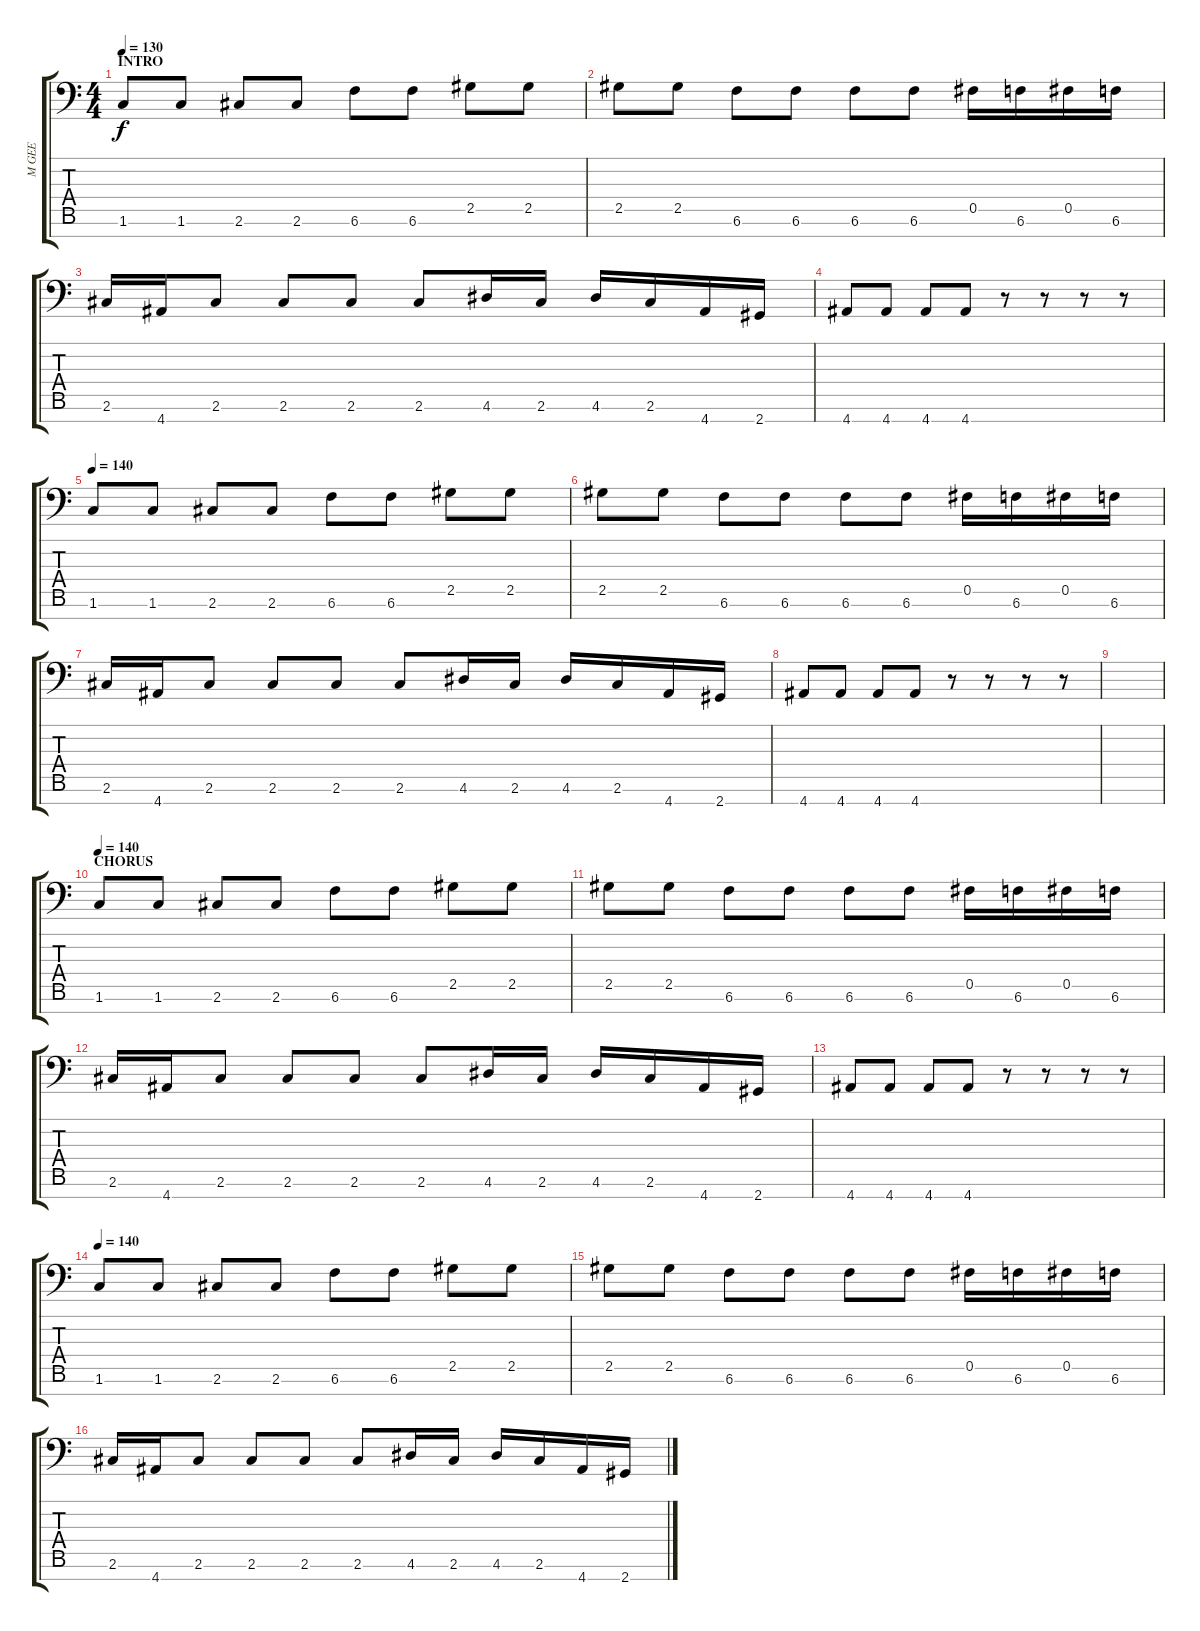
\track ("M GEE" "M GEE") {instrument distortionguitar}
\staff {score tabs}
\tuning (Db4 Ab3 E3 B2 Gb2 B1 Gb1) {hide}
\ts (4 4)
\section ("" "INTRO")
\tempo 130
\tempo 140
\tempo 130
\clef f4
\ks c
1.6.8{dy f instrument distortionguitar} 1.6.8 2.6.8 2.6.8 6.6.8 6.6.8 2.5.8 2.5.8 |
2.5.8 2.5.8 6.6.8 6.6.8 6.6.8 6.6.8 0.5.16 6.6.16 0.5.16 6.6.16 |
2.6.16 4.7.16 2.6.8 2.6.8 2.6.8 2.6.8 4.6.16 2.6.16 4.6.16 2.6.16 4.7.16 2.7.16 |
4.7.8 4.7.8 4.7.8 4.7.8 r.8 r.8 r.8 r.8 |
\tempo 140
1.6.8 1.6.8 2.6.8 2.6.8 6.6.8 6.6.8 2.5.8 2.5.8 |
2.5.8 2.5.8 6.6.8 6.6.8 6.6.8 6.6.8 0.5.16 6.6.16 0.5.16 6.6.16 |
2.6.16 4.7.16 2.6.8 2.6.8 2.6.8 2.6.8 4.6.16 2.6.16 4.6.16 2.6.16 4.7.16 2.7.16 |
4.7.8 4.7.8 4.7.8 4.7.8 r.8 r.8 r.8 r.8 |
|
\section ("" "CHORUS")
\tempo 140
1.6.8 1.6.8 2.6.8 2.6.8 6.6.8 6.6.8 2.5.8 2.5.8 |
2.5.8 2.5.8 6.6.8 6.6.8 6.6.8 6.6.8 0.5.16 6.6.16 0.5.16 6.6.16 |
2.6.16 4.7.16 2.6.8 2.6.8 2.6.8 2.6.8 4.6.16 2.6.16 4.6.16 2.6.16 4.7.16 2.7.16 |
4.7.8 4.7.8 4.7.8 4.7.8 r.8 r.8 r.8 r.8 |
\tempo 140
1.6.8 1.6.8 2.6.8 2.6.8 6.6.8 6.6.8 2.5.8 2.5.8 |
2.5.8 2.5.8 6.6.8 6.6.8 6.6.8 6.6.8 0.5.16 6.6.16 0.5.16 6.6.16 |
2.6.16 4.7.16 2.6.8 2.6.8 2.6.8 2.6.8 4.6.16 2.6.16 4.6.16 2.6.16 4.7.16 2.7.16
